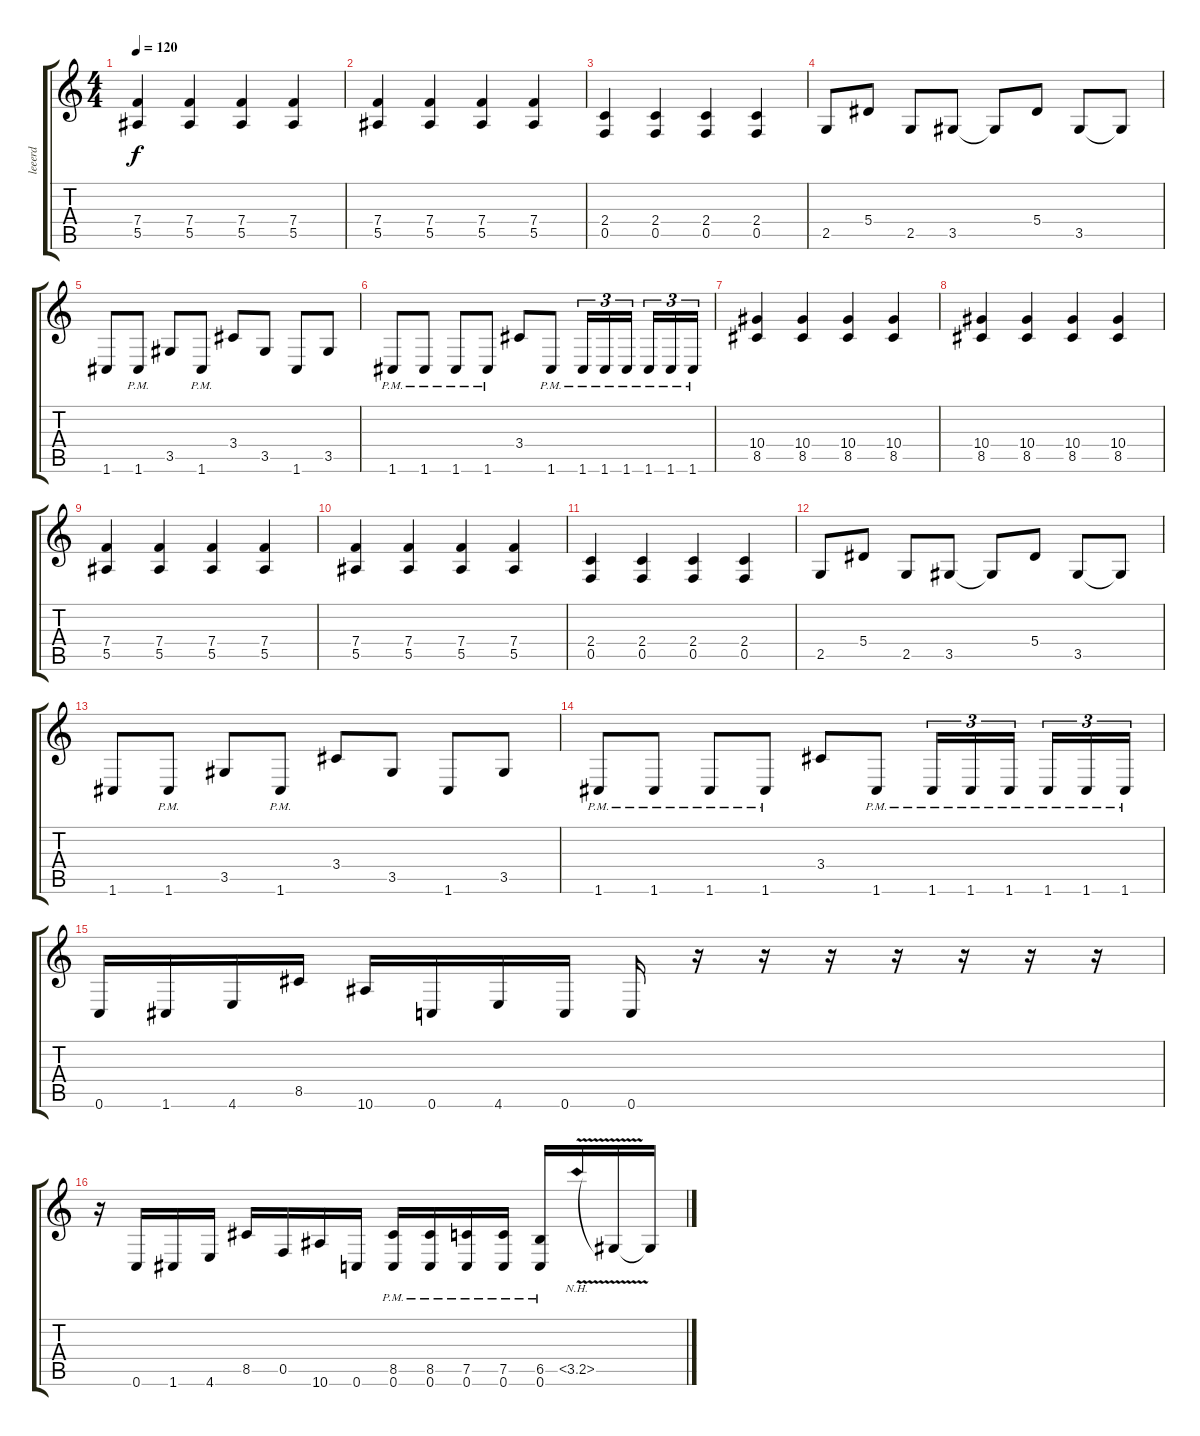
\track ("leeerd" "leeerd") {instrument distortionguitar}
\staff {score tabs}
\tuning (C4 G3 Eb3 Bb2 F2 C2) {hide}
\ts (4 4)
\tempo 120
\clef g2
\ks c
(7.4 5.5).4{dy f} (7.4 5.5).4 (7.4 5.5).4 (7.4 5.5).4 |
(7.4 5.5).4 (7.4 5.5).4 (7.4 5.5).4 (7.4 5.5).4 |
(2.4 0.5).4 (2.4 0.5).4 (2.4 0.5).4 (2.4 0.5).4 |
2.5.8 5.4.8 2.5.8 3.5.8 3.5{t}.8 5.4.8 3.5.8 3.5{t}.8 |
1.6.8 1.6{pm}.8 3.5.8 1.6{pm}.8 3.4.8 3.5.8 1.6.8 3.5.8 |
1.6{pm}.8 1.6{pm}.8 1.6{pm}.8 1.6{pm}.8 3.4.8 1.6{pm}.8 1.6{pm}.16{tu (3 2)} 1.6{pm}.16{tu (3 2)} 1.6{pm}.16{tu (3 2)} 1.6{pm}.16{tu (3 2)} 1.6{pm}.16{tu (3 2)} 1.6{pm}.16{tu (3 2)} |
(10.4 8.5).4 (10.4 8.5).4 (10.4 8.5).4 (10.4 8.5).4 |
(10.4 8.5).4 (10.4 8.5).4 (10.4 8.5).4 (10.4 8.5).4 |
(7.4 5.5).4 (7.4 5.5).4 (7.4 5.5).4 (7.4 5.5).4 |
(7.4 5.5).4 (7.4 5.5).4 (7.4 5.5).4 (7.4 5.5).4 |
(2.4 0.5).4 (2.4 0.5).4 (2.4 0.5).4 (2.4 0.5).4 |
2.5.8 5.4.8 2.5.8 3.5.8 3.5{t}.8 5.4.8 3.5.8 3.5{t}.8 |
1.6.8 1.6{pm}.8 3.5.8 1.6{pm}.8 3.4.8 3.5.8 1.6.8 3.5.8 |
1.6{pm}.8 1.6{pm}.8 1.6{pm}.8 1.6{pm}.8 3.4.8 1.6{pm}.8 1.6{pm}.16{tu (3 2)} 1.6{pm}.16{tu (3 2)} 1.6{pm}.16{tu (3 2)} 1.6{pm}.16{tu (3 2)} 1.6{pm}.16{tu (3 2)} 1.6{pm}.16{tu (3 2)} |
0.6.16 1.6.16 4.6.16 8.5.16 10.6.16 0.6.16 4.6.16 0.6.16 0.6.16 r.16 r.16 r.16 r.16 r.16 r.16 r.16 |
r.16 0.6.16 1.6.16 4.6.16 8.5.16 0.5.16 10.6.16 0.6.16 (8.5{pm} 0.6{pm}).16 (8.5{pm} 0.6{pm}).16 (7.5{pm} 0.6{pm}).16 (7.5{pm} 0.6{pm}).16 (6.5{pm} 0.6{pm}).16 3.5{nh v}.16 3.5{t}.16 3.5{t}.16
